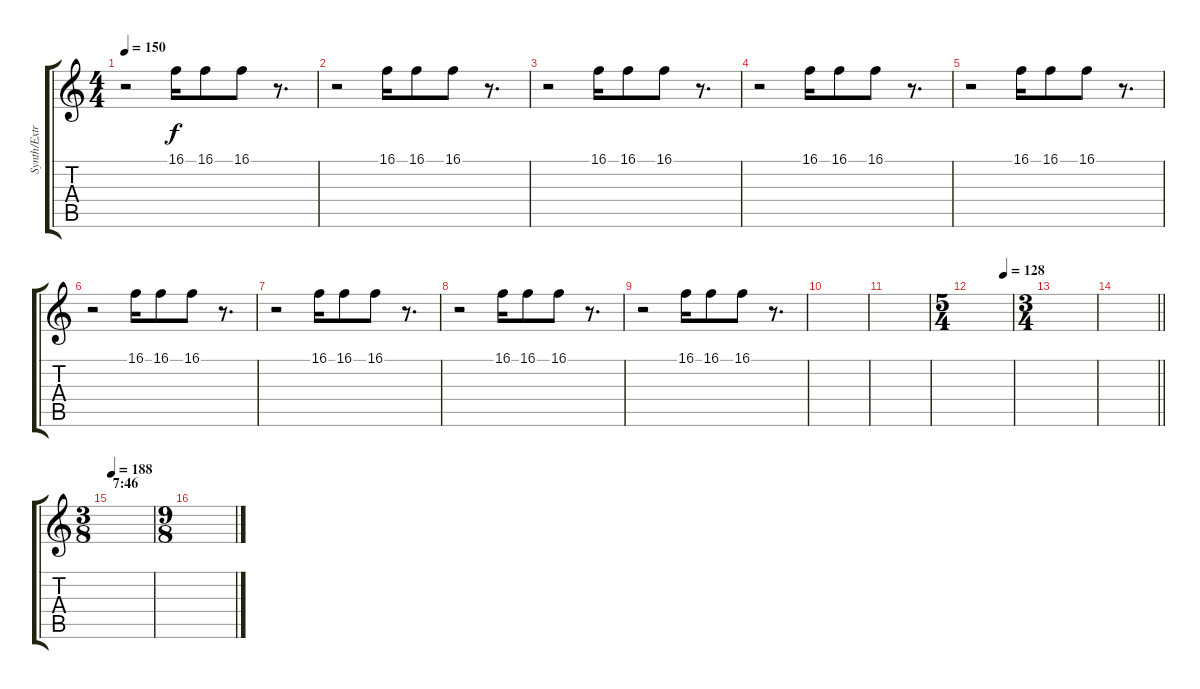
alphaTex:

\track ("Synth/Extra Guitar II/Vocals" "Synth/Extr") {instrument lead2sawtooth}
\staff {score tabs}
\tuning (Db4 Ab3 E3 B2 Gb2 Db2) {hide}
\ts (4 4)
\tempo 150
\clef g2
\ks c
r.2{dy f} 16.1.16 16.1.8 16.1.8 r.8{d} |
r.2 16.1.16 16.1.8 16.1.8 r.8{d} |
r.2 16.1.16 16.1.8 16.1.8 r.8{d} |
r.2 16.1.16 16.1.8 16.1.8 r.8{d} |
r.2 16.1.16 16.1.8 16.1.8 r.8{d} |
r.2 16.1.16 16.1.8 16.1.8 r.8{d} |
r.2 16.1.16 16.1.8 16.1.8 r.8{d} |
r.2 16.1.16 16.1.8 16.1.8 r.8{d} |
r.2 16.1.16 16.1.8 16.1.8 r.8{d} |
|
|
\ts (5 4)
\tempo (128 0.8)
|
\ts (3 4)
|
\barLineRight lightlight
|
\ts (3 8)
\section ("" "7:46")
\tempo 188
|
\ts (9 8)
